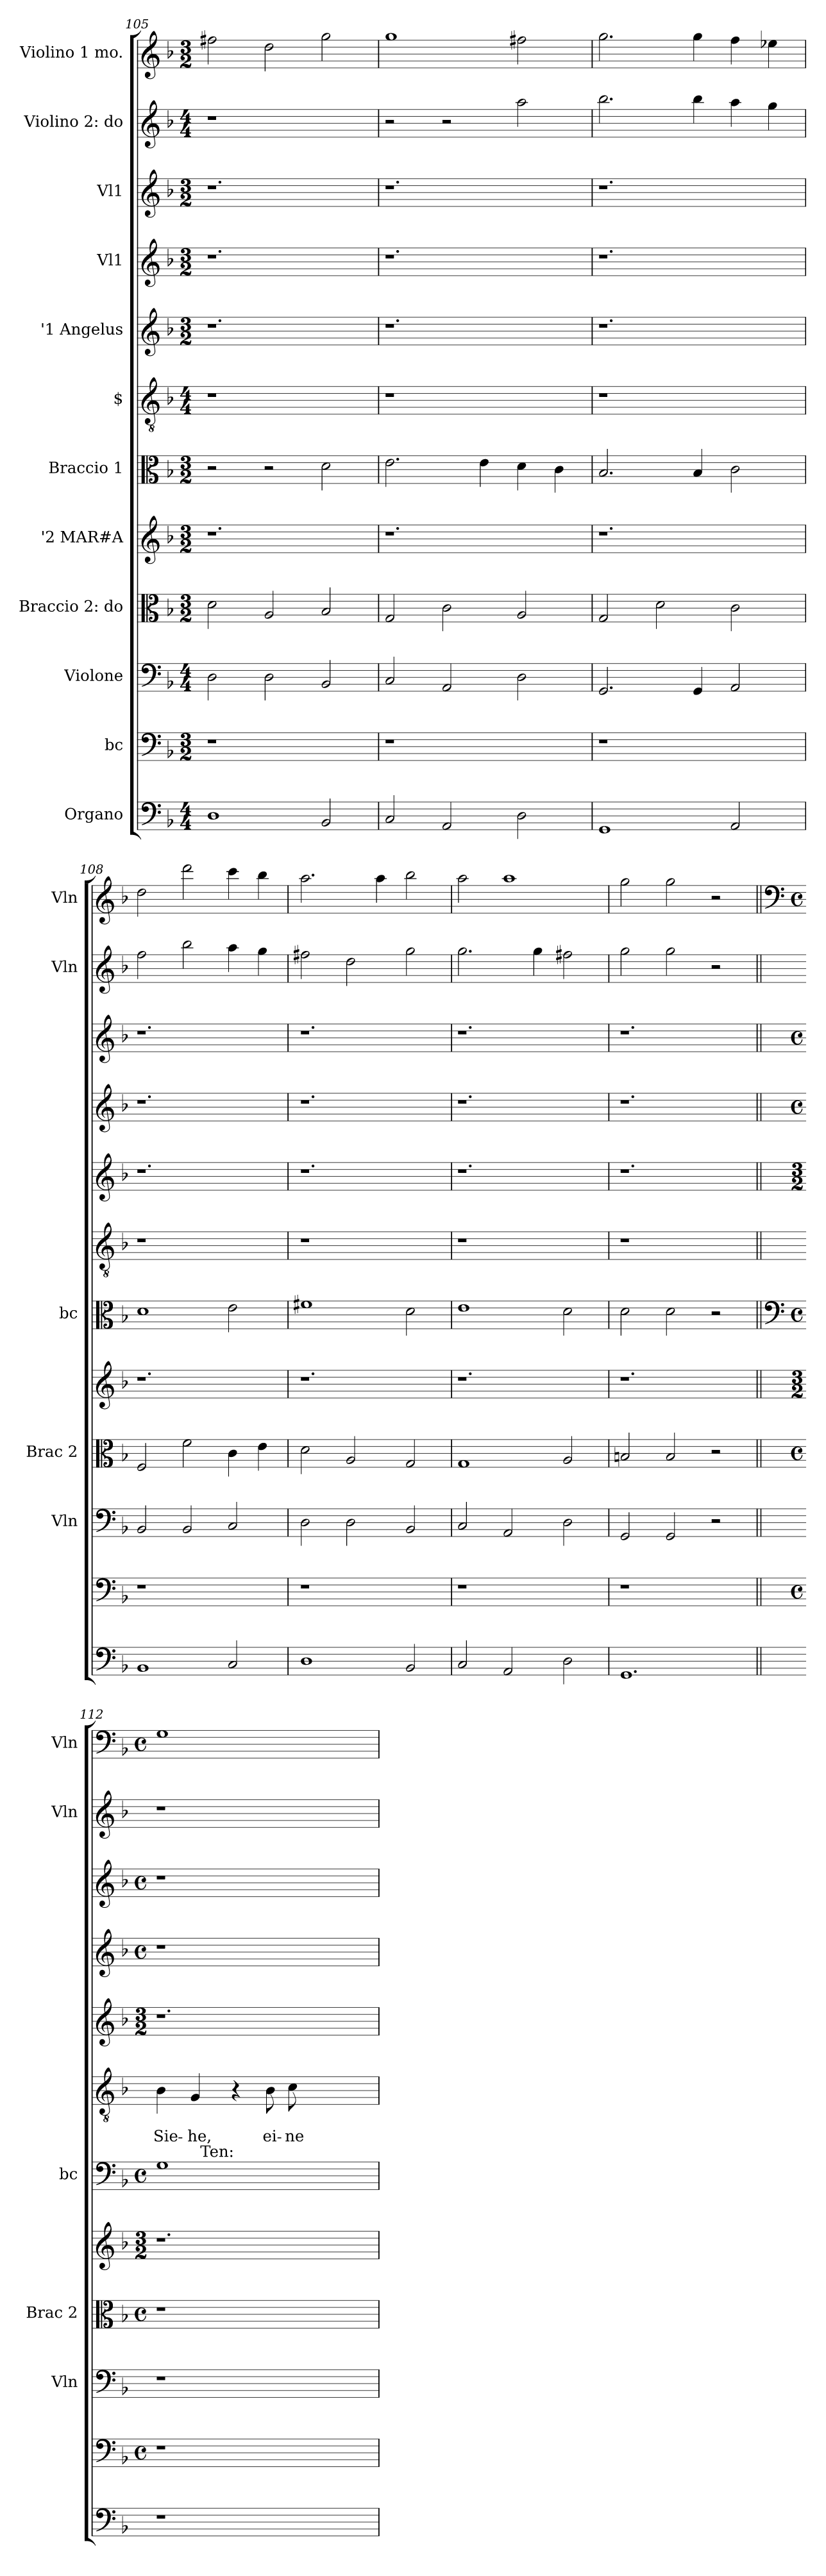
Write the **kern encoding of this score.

**kern	**kern	**kern	**kern	**kern	**kern	**kern	**text	**text	**kern	**kern	**kern	**kern	**kern
*part12	*part11	*part10	*part9	*part8	*part7	*part6	*part6	*part6	*part5	*part4	*part3	*part2	*part1
*staff12	*staff11	*staff10	*staff9	*staff8	*staff7	*staff6	*staff6	*staff6	*staff5	*staff4	*staff3	*staff2	*staff1
*I"Organo	*I"bc	*I"Violone	*I"Braccio 2: do	*I"'2 MAR#A	*I"Braccio 1	*I"$	*	*	*I"'1 Angelus	*I"Vl1	*I"Vl1	*I"Violino 2: do	*I"Violino 1 mo.
*	*	*I'Vln	*I'Brac 2	*	*I'bc	*	*	*	*	*	*	*I'Vln	*I'Vln
*clefF4	*clefF4	*clefF4	*clefC3	*clefG2	*clefC3	*clefGv2	*	*	*clefG2	*clefG2	*clefG2	*clefG2	*clefG2
*k[b-]	*k[b-]	*k[b-]	*k[b-]	*k[b-]	*k[b-]	*k[b-]	*	*	*k[b-]	*k[b-]	*k[b-]	*k[b-]	*k[b-]
*F:	*F:	*F:	*F:	*F:	*F:	*F:	*	*	*F:	*F:	*F:	*F:	*F:
*M4/4	*M3/2	*M4/4	*M3/2	*M3/2	*M3/2	*M4/4	*	*	*M3/2	*M3/2	*M3/2	*M4/4	*M3/2
=105	=105	=105	=105	=105	=105	=105	=105	=105	=105	=105	=105	=105	=105
!	!LO:N:vis=1	!	!	!	!	!	!	!	!	!	!	!	!
1D	1.r	2D\	2d\	1.r	2r	1r	.	.	1.r	1.r	1.r	1r	2ff#X\
.	.	2D\	2A/	.	2r	.	.	.	.	.	.	.	2dd\
2BB-</	.	2BB-/	2B-/	.	2d\	2ryy	.	.	.	.	.	2ryy	2gg\
=106	=106	=106	=106	=106	=106	=106	=106	=106	=106	=106	=106	=106	=106
!	!LO:N:vis=1	!	!	!	!	!	!	!	!	!	!	!	!
2C/	1.r	2C/	2G/	1.r	2.e\	1r	.	.	1.r	1.r	1.r	2r	1gg
2AA/	.	2AA/	2c\	.	.	.	.	.	.	.	.	2r	.
.	.	.	.	.	4e\	.	.	.	.	.	.	.	.
2D\	.	2D\	2A/	.	4d\	2ryy	.	.	.	.	.	2aa\	2ff#X\
.	.	.	.	.	4c\	.	.	.	.	.	.	.	.
=107	=107	=107	=107	=107	=107	=107	=107	=107	=107	=107	=107	=107	=107
!	!LO:N:vis=1	!	!	!	!	!	!	!	!	!	!	!	!
1GG	1.r	2.GG/	2G/	1.r	2.B-/	1r	.	.	1.r	1.r	1.r	2.bb-\	2.gg\
.	.	.	2d\	.	.	.	.	.	.	.	.	.	.
.	.	4GG/	.	.	4B-/	.	.	.	.	.	.	4bb-\	4gg\
2AA</	.	2AA/	2c\	.	2c\	2ryy	.	.	.	.	.	4aa\	4ff\
.	.	.	.	.	.	.	.	.	.	.	.	4gg\	4ee-X\
=108	=108	=108	=108	=108	=108	=108	=108	=108	=108	=108	=108	=108	=108
!	!LO:N:vis=1	!	!	!	!	!	!	!	!	!	!	!	!
1BB-	1.r	2BB-/	2F/	1.r	1d	1r	.	.	1.r	1.r	1.r	2ff\	2dd\
.	.	2BB-/	2f\	.	.	.	.	.	.	.	.	2bb-\	2ddd\
2C/	.	2C/	4c\	.	2e\	2ryy	.	.	.	.	.	4aa\	4ccc\
.	.	.	4e\	.	.	.	.	.	.	.	.	4gg\	4bb-\
=109	=109	=109	=109	=109	=109	=109	=109	=109	=109	=109	=109	=109	=109
!	!LO:N:vis=1	!	!	!	!	!	!	!	!	!	!	!	!
1D	1.r	2D\	2d\	1.r	1f#X	1r	.	.	1.r	1.r	1.r	2ff#X\	2.aa\
.	.	2D\	2A/	.	.	.	.	.	.	.	.	2dd\	.
.	.	.	.	.	.	.	.	.	.	.	.	.	4aa\
2BB-</	.	2BB-/	2G/	.	2d\	2ryy	.	.	.	.	.	2gg\	2bb-\
=110	=110	=110	=110	=110	=110	=110	=110	=110	=110	=110	=110	=110	=110
!	!LO:N:vis=1	!	!	!	!	!	!	!	!	!	!	!	!
2C/	1.r	2C/	1G	1.r	1e	1r	.	.	1.r	1.r	1.r	2.gg\	2aa\
2AA/	.	2AA/	.	.	.	.	.	.	.	.	.	.	1aa
.	.	.	.	.	.	.	.	.	.	.	.	4gg\	.
2D\	.	2D\	2A/	.	2d\	2ryy	.	.	.	.	.	2ff#X\	.
=111	=111	=111	=111	=111	=111	=111	=111	=111	=111	=111	=111	=111	=111
!	!LO:N:vis=1	!	!	!	!	!	!	!	!	!	!	!	!
1.GG	1.r	2GG/	2Bn/	1.r	2d\	1r	.	.	1.r	1.r	1.r	2gg\	2gg\
.	.	2GG/	2B/	.	2d\	.	.	.	.	.	.	2gg\	2gg>\
.	.	2r	2r	.	2r	2ryy	.	.	.	.	.	2r	2r
!!LO:PB:g=z
=112||	=112||	=112||	=112||	=112||	=112||	=112||	=112||	=112||	=112||	=112||	=112||	=112||	=112||
*	*	*	*	*	*clefF4	*	*	*	*	*	*	*	*clefF4
*	*M4/4	*	*M4/4	*M3/2	*M4/4	*	*	*	*M3/2	*M4/4	*M4/4	*	*M4/4
*	*met(c)	*	*met(c)	*	*met(c)	*	*	*	*	*met(c)	*met(c)	*	*met(c)
!	!	!	!	!	!	!	!	!LO:LY:b	!	!	!	!	!
*	*	*	*	*	*^	*	*	*	*	*	*	*	*
1r	1r	1r	1r	1.r	1G	4ryy	4B-\	.	Sie-	1.r	1r	1r	1r	1G
!	!	!	!	!	!	!	!	!	!LO:LY:b:rj	!	!	!	!	!
.	.	.	.	.	.	32ryy	4G/	.	-he,	.	.	.	.	.
!	!	!	!	!	!	!LO:TX:a:t=Ten&colon;	!	!	!	!	!	!	!	!
.	.	.	.	.	.	1ryy	.	.	.	.	.	.	.	.
.	.	.	.	.	.	.	4r	.	.	.	.	.	.	.
!	!	!	!	!	!	!	!	!	!LO:LY:b	!	!	!	!	!
.	.	.	.	.	.	.	8B-\	.	ei-	.	.	.	.	.
!	!	!	!	!	!	!	!	!	!LO:LY:b:rj	!	!	!	!	!
.	.	.	.	.	.	.	8c\	.	-ne	.	.	.	.	.
2ryy	2ryy	2ryy	2ryy	.	2ryy	.	2ryy	.	.	.	2ryy	2ryy	2ryy	2ryy
.	.	.	.	.	.	8..ryy	.	.	.	.	.	.	.	.
*	*	*	*	*	*v	*v	*	*	*	*	*	*	*	*
=	=	=	=	=	=	=	=	=	=	=	=	=	=
*-	*-	*-	*-	*-	*-	*-	*-	*-	*-	*-	*-	*-	*-
